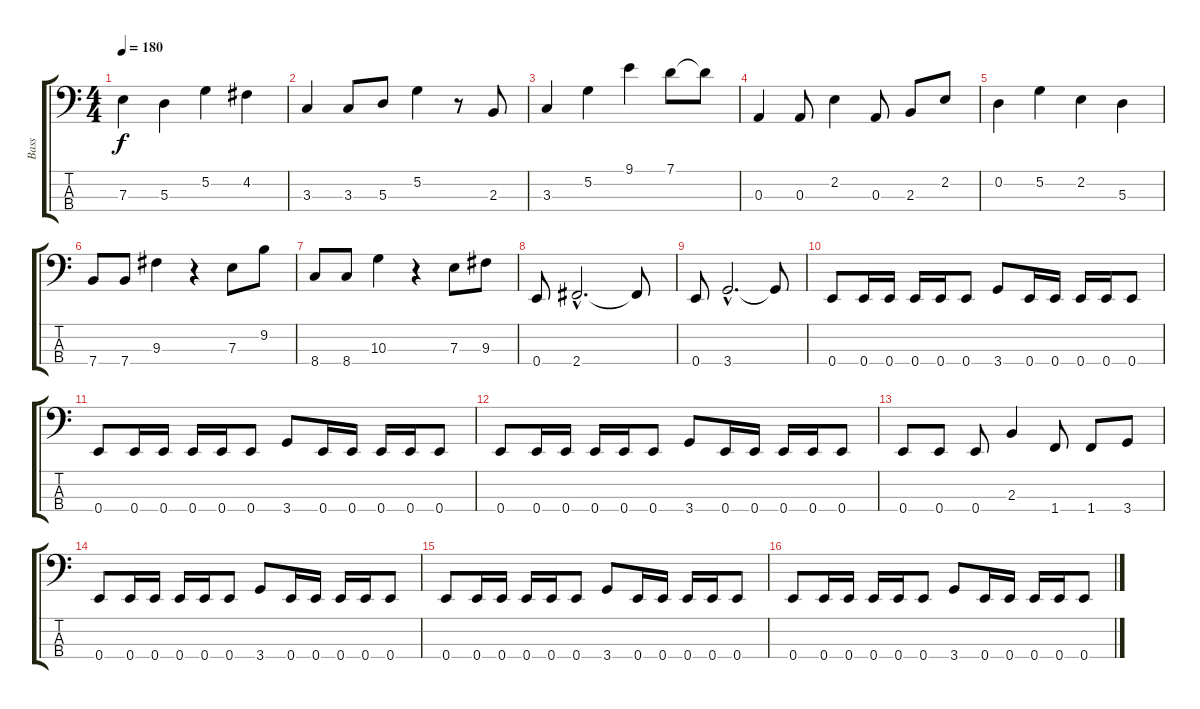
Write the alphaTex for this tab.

\track ("Bass" "Bass") {instrument electricbasspick}
\staff {score tabs}
\tuning (G2 D2 A1 E1) {hide}
\ts (4 4)
\tempo 180
\clef f4
\ks c
7.3.4{dy f} 5.3.4 5.2.4 4.2.4 |
3.3.4 3.3.8 5.3.8 5.2.4 r.8 2.3.8 |
3.3.4 5.2.4 9.1.4 7.1.8 7.1{t}.8 |
0.3.4 0.3.8 2.2.4 0.3.8 2.3.8 2.2.8 |
0.2.4 5.2.4 2.2.4 5.3.4 |
7.4.8 7.4.8 9.3.4 r.4 7.3.8 9.2.8 |
8.4.8 8.4.8 10.3.4 r.4 7.3.8 9.3.8 |
0.4.8 2.4{hac}.2{d} 2.4{t}.8 |
0.4.8 3.4{hac}.2{d} 3.4{t}.8 |
0.4.8 0.4.16 0.4.16 0.4.16 0.4.16 0.4.8 3.4.8 0.4.16 0.4.16 0.4.16 0.4.16 0.4.8 |
0.4.8 0.4.16 0.4.16 0.4.16 0.4.16 0.4.8 3.4.8 0.4.16 0.4.16 0.4.16 0.4.16 0.4.8 |
0.4.8 0.4.16 0.4.16 0.4.16 0.4.16 0.4.8 3.4.8 0.4.16 0.4.16 0.4.16 0.4.16 0.4.8 |
0.4.8 0.4.8 0.4.8 2.3.4 1.4.8 1.4.8 3.4.8 |
0.4.8 0.4.16 0.4.16 0.4.16 0.4.16 0.4.8 3.4.8 0.4.16 0.4.16 0.4.16 0.4.16 0.4.8 |
0.4.8 0.4.16 0.4.16 0.4.16 0.4.16 0.4.8 3.4.8 0.4.16 0.4.16 0.4.16 0.4.16 0.4.8 |
0.4.8 0.4.16 0.4.16 0.4.16 0.4.16 0.4.8 3.4.8 0.4.16 0.4.16 0.4.16 0.4.16 0.4.8
